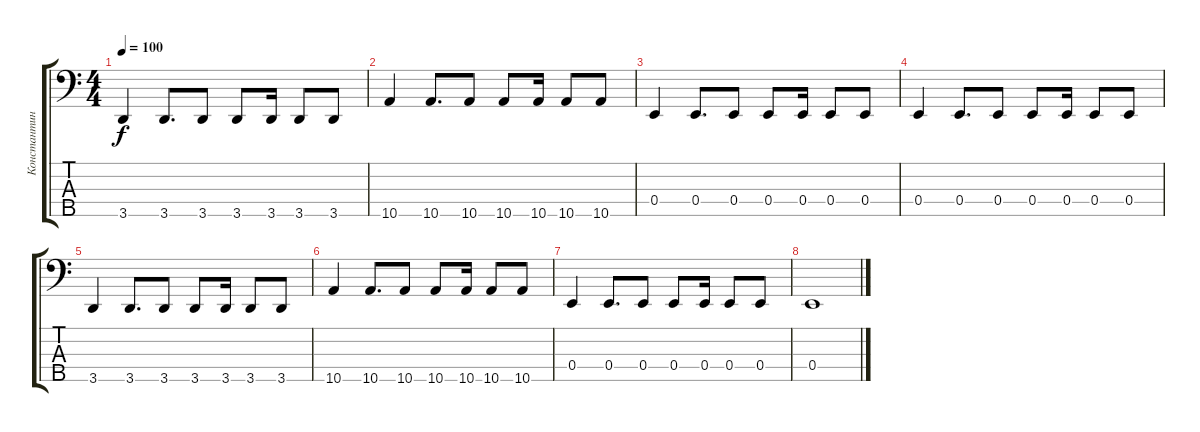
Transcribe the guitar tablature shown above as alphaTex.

\track ("Константин Бекрев" "Константин") {instrument electricbasspick}
\staff {score tabs}
\tuning (G2 D2 A1 E1 B0) {hide}
\ts (4 4)
\tempo 100
\clef f4
\ks c
3.5.4{dy f} 3.5.8{d} 3.5.8 3.5.8 3.5.16 3.5.8 3.5.8 |
10.5.4 10.5.8{d} 10.5.8 10.5.8 10.5.16 10.5.8 10.5.8 |
0.4.4 0.4.8{d} 0.4.8 0.4.8 0.4.16 0.4.8 0.4.8 |
0.4.4 0.4.8{d} 0.4.8 0.4.8 0.4.16 0.4.8 0.4.8 |
3.5.4 3.5.8{d} 3.5.8 3.5.8 3.5.16 3.5.8 3.5.8 |
10.5.4 10.5.8{d} 10.5.8 10.5.8 10.5.16 10.5.8 10.5.8 |
0.4.4 0.4.8{d} 0.4.8 0.4.8 0.4.16 0.4.8 0.4.8 |
0.4.1
